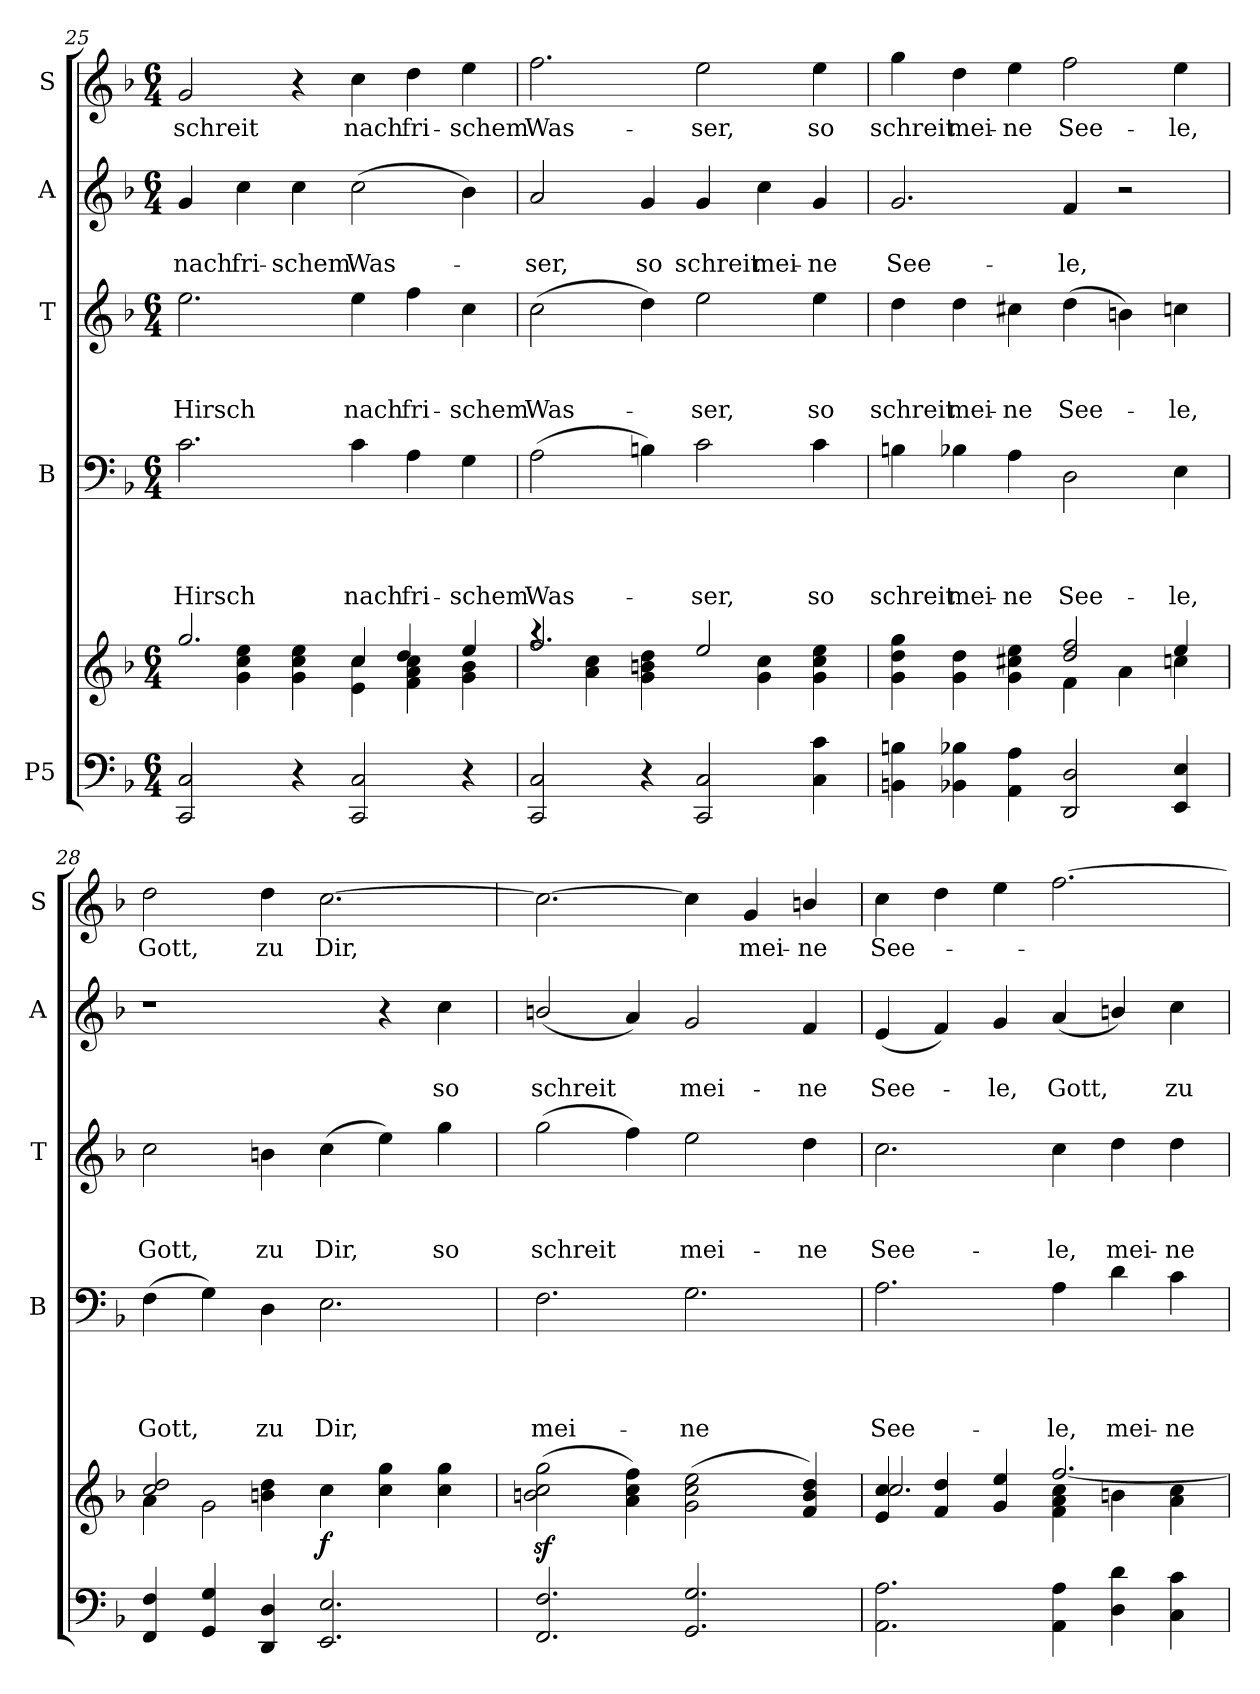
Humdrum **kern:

**kern	**kern	**dynam	**kern	**text	**text	**text	**text	**kern	**text	**text	**text	**kern	**text	**text	**kern	**text
*part5	*part5	*part5	*part4	*part4	*part4	*part4	*part4	*part3	*part3	*part3	*part3	*part2	*part2	*part2	*part1	*part1
*staff6	*staff5	*staff5/6	*staff4	*staff4	*staff4	*staff4	*staff4	*staff3	*staff3	*staff3	*staff3	*staff2	*staff2	*staff2	*staff1	*staff1
*I"P5	*	*	*I"B	*	*	*	*	*I"T	*	*	*	*I"A	*	*	*I"S	*
*	*	*	*I'B	*	*	*	*	*I'T	*	*	*	*I'A	*	*	*I'S	*
!!LO:PB:g=z
*clefF4	*clefG2	*	*clefF4	*	*	*	*	*clefG2	*	*	*	*clefG2	*	*	*clefG2	*
*	*	*	*	*	*	*	*	*ITrd7c12	*	*	*	*	*	*	*	*
*k[b-]	*k[b-]	*	*k[b-]	*	*	*	*	*k[b-]	*	*	*	*k[b-]	*	*	*k[b-]	*
*F:	*F:	*	*F:	*	*	*	*	*F:	*	*	*	*F:	*	*	*F:	*
*M6/4	*M6/4	*	*M6/4	*	*	*	*	*M6/4	*	*	*	*M6/4	*	*	*M6/4	*
=25	=25	=25	=25	=25	=25	=25	=25	=25	=25	=25	=25	=25	=25	=25	=25	=25
*	*^	*	*	*	*	*	*	*	*	*	*	*	*	*	*	*
2CC/ 2C/	4ryy	2.gg/	.	2.c\	.	.	.	Hirsch	2.e\	.	.	Hirsch	4g/	.	nach	2g/	schreit
.	4g\ 4cc\ 4ee\	.	.	.	.	.	.	.	.	.	.	.	4cc\	.	fri-	.	.
4r	4g\ 4cc\ 4ee\	.	.	.	.	.	.	.	.	.	.	.	4cc\	.	-schem	4r	.
2CC/ 2C/	4e\ 4cc\	4cc/	.	4c\	.	.	.	nach	4e\	.	.	nach	(>2cc\	.	Was-	4cc\	nach
.	4f\ 4a\ 4cc\	4dd/	.	4A\	.	.	.	fri-	4f\	.	.	fri-	.	.	.	4dd\	fri-
4r	4g\ 4b-\	4ee/	.	4G\	.	.	.	-schem	4c\	.	.	-schem	4b-\)	.	.	4ee\	-schem
=26	=26	=26	=26	=26	=26	=26	=26	=26	=26	=26	=26	=26	=26	=26	=26	=26	=26
2CC/ 2C/	4raa	2.ff/	.	(>2A\	.	.	.	Was-	(>2c\	.	.	Was-	2a/	.	-ser,	2.ff\	Was-
.	4a\ 4cc\	.	.	.	.	.	.	.	.	.	.	.	.	.	.	.	.
4r	4g\ 4bn\ 4dd\	.	.	4Bn\)	.	.	.	.	4d\)	.	.	.	4g/	.	so	.	.
2CC/ 2C/	2ee/	4ryy	.	2c\	.	.	.	-ser,	2e\	.	.	-ser,	4g/	.	schreit	2ee\	-ser,
.	.	4g\ 4cc\	.	.	.	.	.	.	.	.	.	.	4cc\	.	mei-	.	.
4C\ 4c\	4g\ 4cc\ 4ee\	4ryy	.	4c\	.	.	.	so	4e\	.	.	so	4g/	.	-ne	4ee\	so
=27	=27	=27	=27	=27	=27	=27	=27	=27	=27	=27	=27	=27	=27	=27	=27	=27	=27
4BBn\ 4Bn\	4g\ 4dd\ 4gg\	2.ryy	.	4Bn\	.	.	.	schreit	4d\	.	.	schreit	2.g/	.	See-	4gg\	schreit
4BB-X\ 4B-X\	4g\ 4dd\	.	.	4B-X\	.	.	.	mei-	4d\	.	.	mei-	.	.	.	4dd\	mei-
4AA\ 4A\	4g\ 4cc#X\ 4ee\	.	.	4A\	.	.	.	-ne	4c#X\	.	.	-ne	.	.	.	4ee\	-ne
2DD/ 2D/	4f\	2dd/ 2ff/	.	2D\	.	.	.	See-	(>4d\	.	.	See-	4f/	.	-le,	2ff\	See-
.	4a\	.	.	.	.	.	.	.	4Bn\)	.	.	.	2r	.	.	.	.
4EE/ 4E/	4ccn\	4ee/	.	4E\	.	.	.	-le,	4cn\	.	.	-le,	.	.	.	4ee\	-le,
=28	=28	=28	=28	=28	=28	=28	=28	=28	=28	=28	=28	=28	=28	=28	=28	=28	=28
4FF/ 4F/	4a\	2cc/ 2dd/	.	(>4F\	.	.	.	Gott,	2c\	.	.	Gott,	1r	.	.	2dd\	Gott,
4GG/ 4G/	2g\	.	.	4G\)	.	.	.	.	.	.	.	.	.	.	.	.	.
4DD/ 4D/	.	4bn\ 4dd\	.	4D\	.	.	.	zu	4Bn\	.	.	zu	.	.	.	4dd\	zu
!	!	!	!LO:DY:b	!	!	!	!	!	!	!	!	!	!	!	!	!	!
2.EE/ 2.E/	4cc\	2.ryy	f	2.E\	.	.	.	Dir,	(>4c\	.	.	Dir,	.	.	.	[2.cc\	Dir,
.	4cc\ 4gg\	.	.	.	.	.	.	.	4e\)	.	.	.	4r	.	.	.	.
.	4cc\ 4gg\	.	.	.	.	.	.	.	4g\	.	.	so	4cc\	.	so	.	.
*	*v	*v	*	*	*	*	*	*	*	*	*	*	*	*	*	*	*
=29	=29	=29	=29	=29	=29	=29	=29	=29	=29	=29	=29	=29	=29	=29	=29	=29
2.FF/ 2.F/	(>2bn\z< 2cc\z< 2gg\z<	.	2.F\	.	.	.	mei-	(>2g\	.	.	schreit	(2bn/	.	schreit	2.cc\_	.
.	4a\ 4cc\ 4ff\)	.	.	.	.	.	.	4f\)	.	.	.	4a/)	.	.	.	.
2.GG/ 2.G/	(>2g\ 2cc\ 2ee\	.	2.G\	.	.	.	-ne	2e\	.	.	mei-	2g/	.	mei-	4cc\]	.
.	.	.	.	.	.	.	.	.	.	.	.	.	.	.	4g/	mei-
.	4f/ 4b/ 4dd/)	.	.	.	.	.	.	4d\	.	.	-ne	4f/	.	-ne	4bn/	-ne
!!LO:LB:g=z
=30	=30	=30	=30	=30	=30	=30	=30	=30	=30	=30	=30	=30	=30	=30	=30	=30
*	*^	*	*	*	*	*	*	*	*	*	*	*	*	*	*	*
2.AA\ 2.A\	4e/ 4cc/	2.cc/	.	2.A\	.	.	.	See-	2.c\	.	.	See-	(4e/	.	See-	4cc\	See-
.	4f/ 4dd/	.	.	.	.	.	.	.	.	.	.	.	4f/)	.	.	4dd\	.
.	4g/ 4ee/	.	.	.	.	.	.	.	.	.	.	.	4g/	.	-le,	4ee\	.
4AA\ 4A\	4f\ 4a\ 4cc\	[2.ff/	.	4A\	.	.	.	-le,	4c\	.	.	-le,	(4a/	.	Gott,	[2.ff\	.
4D\ 4d\	4bn\	.	.	4d\	.	.	.	mei-	4d\	.	.	mei-	4bn/)	.	.	.	.
4C\ 4c\	4a\ 4cc\	.	.	4c\	.	.	.	-ne	4d\	.	.	-ne	4cc\	.	zu	.	.
*	*v	*v	*	*	*	*	*	*	*	*	*	*	*	*	*	*	*
=	=	=	=	=	=	=	=	=	=	=	=	=	=	=	=	=
*-	*-	*-	*-	*-	*-	*-	*-	*-	*-	*-	*-	*-	*-	*-	*-	*-
